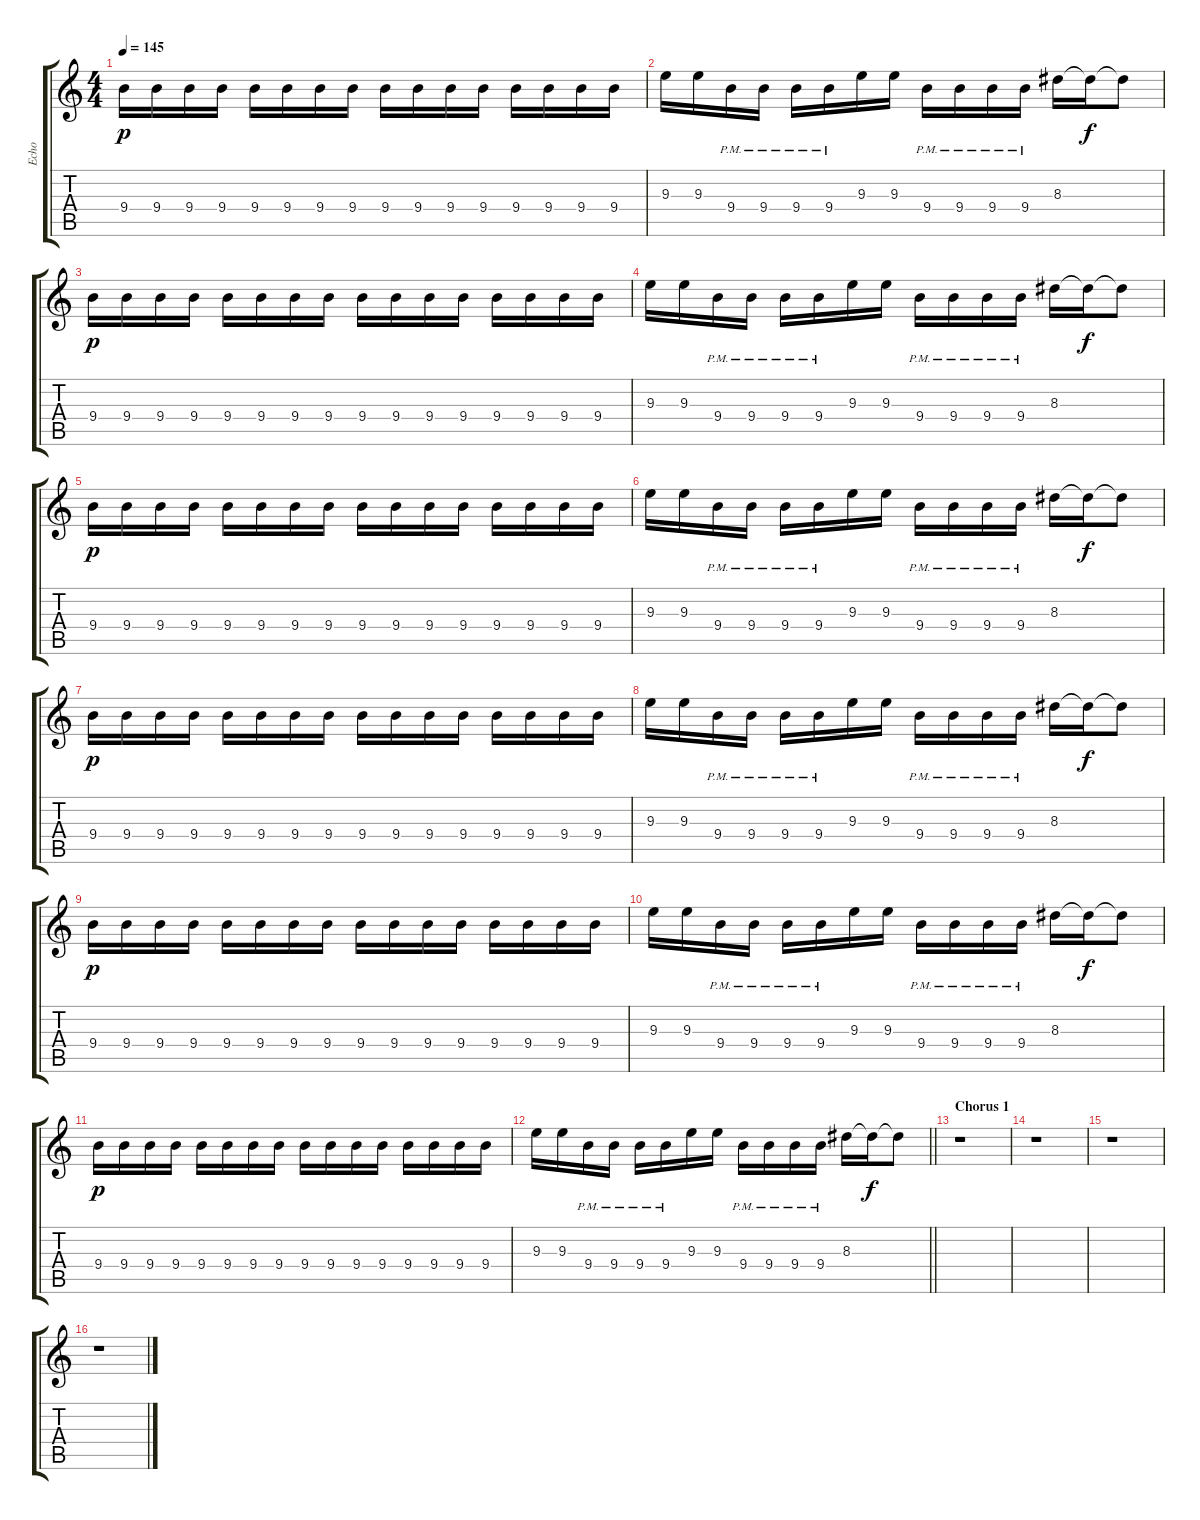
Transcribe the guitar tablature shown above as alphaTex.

\track ("Echo" "Echo") {instrument overdrivenguitar}
\staff {score tabs}
\tuning (E4 B3 G3 D3 A2 E2) {hide}
\ts (4 4)
\tempo 145
\clef g2
\ks c
9.4.16{dy p} 9.4.16 9.4.16 9.4.16 9.4.16 9.4.16 9.4.16 9.4.16 9.4.16 9.4.16 9.4.16 9.4.16 9.4.16 9.4.16 9.4.16 9.4.16 |
9.3.16 9.3.16 9.4{pm}.16 9.4{pm}.16 9.4{pm}.16 9.4{pm}.16 9.3.16 9.3.16 9.4{pm}.16 9.4{pm}.16 9.4{pm}.16 9.4{pm}.16 8.3.16 8.3{t}.16{dy f} 8.3{t}.8 |
9.4.16{dy p} 9.4.16 9.4.16 9.4.16 9.4.16 9.4.16 9.4.16 9.4.16 9.4.16 9.4.16 9.4.16 9.4.16 9.4.16 9.4.16 9.4.16 9.4.16 |
9.3.16 9.3.16 9.4{pm}.16 9.4{pm}.16 9.4{pm}.16 9.4{pm}.16 9.3.16 9.3.16 9.4{pm}.16 9.4{pm}.16 9.4{pm}.16 9.4{pm}.16 8.3.16 8.3{t}.16{dy f} 8.3{t}.8 |
9.4.16{dy p} 9.4.16 9.4.16 9.4.16 9.4.16 9.4.16 9.4.16 9.4.16 9.4.16 9.4.16 9.4.16 9.4.16 9.4.16 9.4.16 9.4.16 9.4.16 |
9.3.16 9.3.16 9.4{pm}.16 9.4{pm}.16 9.4{pm}.16 9.4{pm}.16 9.3.16 9.3.16 9.4{pm}.16 9.4{pm}.16 9.4{pm}.16 9.4{pm}.16 8.3.16 8.3{t}.16{dy f} 8.3{t}.8 |
9.4.16{dy p} 9.4.16 9.4.16 9.4.16 9.4.16 9.4.16 9.4.16 9.4.16 9.4.16 9.4.16 9.4.16 9.4.16 9.4.16 9.4.16 9.4.16 9.4.16 |
9.3.16 9.3.16 9.4{pm}.16 9.4{pm}.16 9.4{pm}.16 9.4{pm}.16 9.3.16 9.3.16 9.4{pm}.16 9.4{pm}.16 9.4{pm}.16 9.4{pm}.16 8.3.16 8.3{t}.16{dy f} 8.3{t}.8 |
9.4.16{dy p} 9.4.16 9.4.16 9.4.16 9.4.16 9.4.16 9.4.16 9.4.16 9.4.16 9.4.16 9.4.16 9.4.16 9.4.16 9.4.16 9.4.16 9.4.16 |
9.3.16 9.3.16 9.4{pm}.16 9.4{pm}.16 9.4{pm}.16 9.4{pm}.16 9.3.16 9.3.16 9.4{pm}.16 9.4{pm}.16 9.4{pm}.16 9.4{pm}.16 8.3.16 8.3{t}.16{dy f} 8.3{t}.8 |
9.4.16{dy p} 9.4.16 9.4.16 9.4.16 9.4.16 9.4.16 9.4.16 9.4.16 9.4.16 9.4.16 9.4.16 9.4.16 9.4.16 9.4.16 9.4.16 9.4.16 |
\barLineRight lightlight
9.3.16 9.3.16 9.4{pm}.16 9.4{pm}.16 9.4{pm}.16 9.4{pm}.16 9.3.16 9.3.16 9.4{pm}.16 9.4{pm}.16 9.4{pm}.16 9.4{pm}.16 8.3.16 8.3{t}.16{dy f} 8.3{t}.8 |
\section ("" "Chorus 1")
r.1 |
r.1 |
r.1 |
r.1
